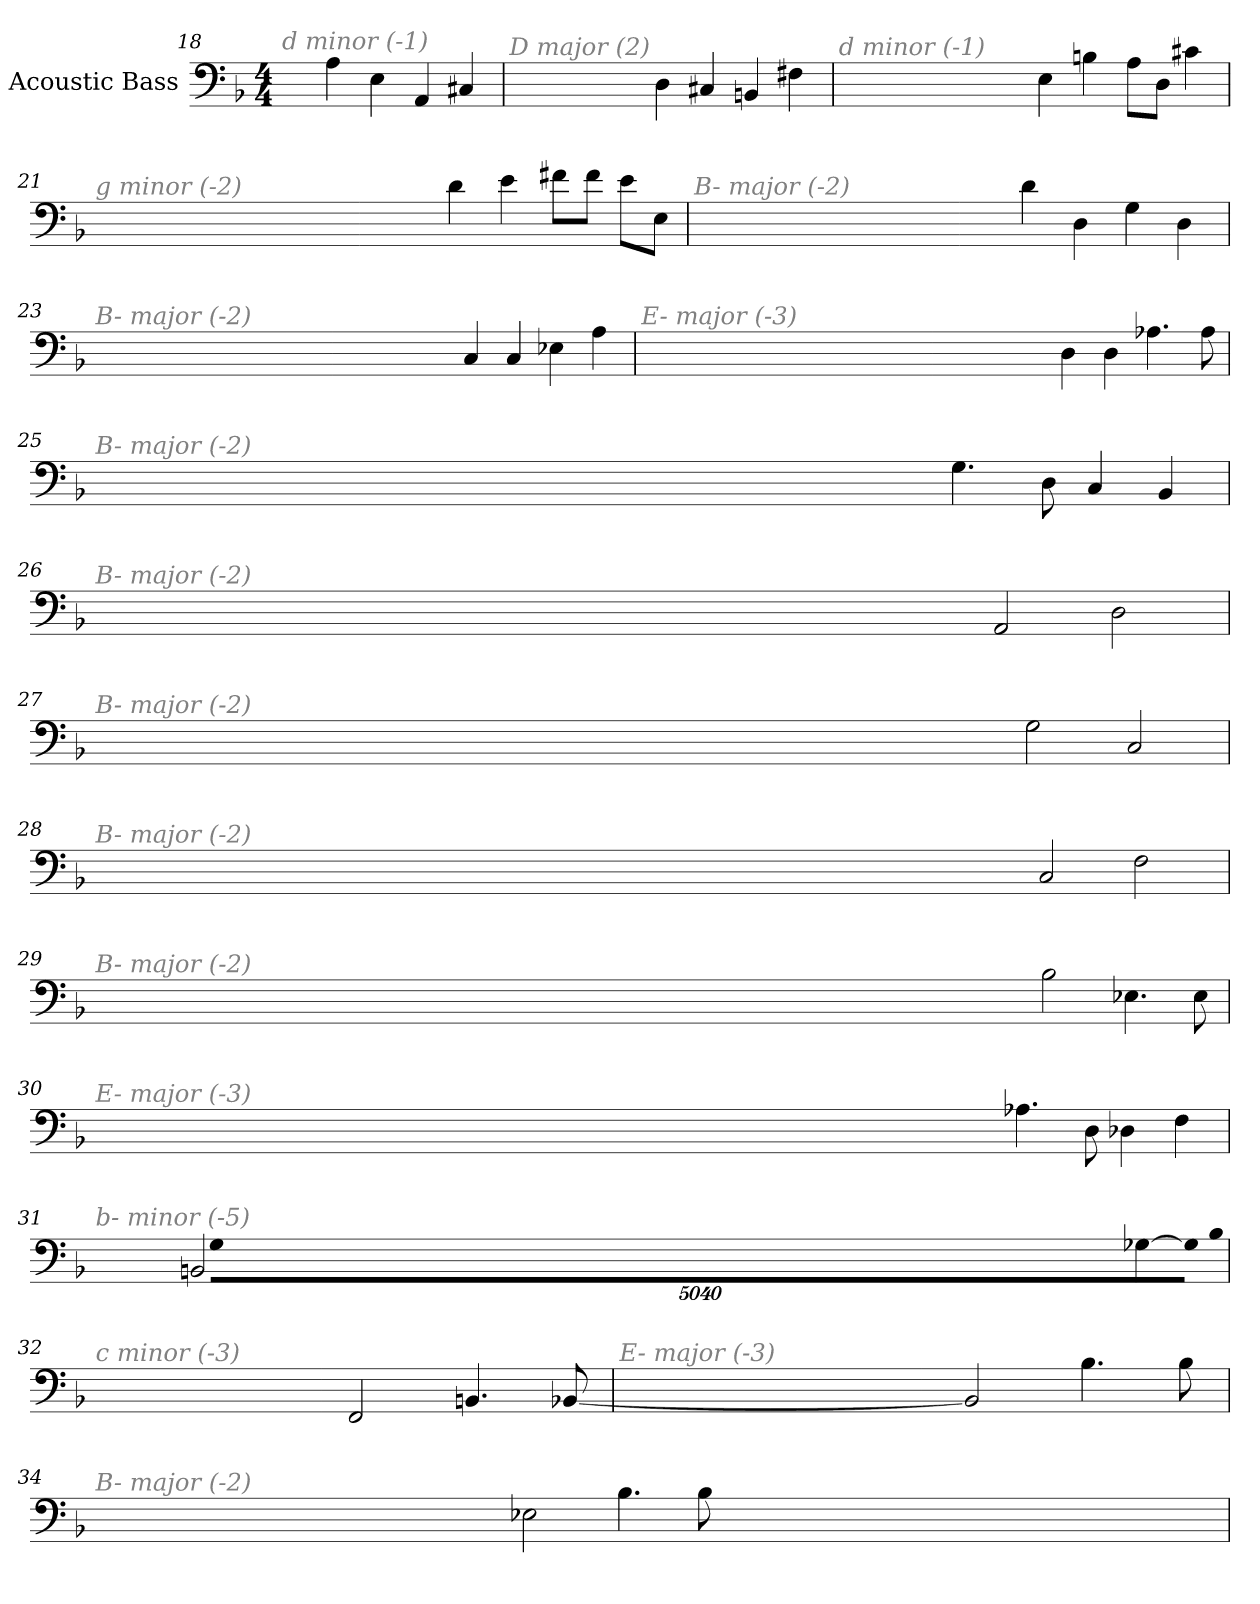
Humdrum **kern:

**kern
*part1
*staff1
*I"Acoustic Bass
*clefF4
*ITrd7c12
*k[b-]
*F:
*M4/4
=18
!LO:TX:i:color=#808080:t=d minor (-1)
4AA
4EE
4AAA
4CC#X
=19
!LO:TX:i:color=#808080:t=D major (2)
4DD
4CC#X
4BBBn
4FF#X
=20
!LO:TX:i:color=#808080:t=d minor (-1)
4EE
4BBn
8AAL
8DDJ
4C#X
=21
!LO:TX:i:color=#808080:t=g minor (-2)
4D
4E
8F#XL
8F#J
8EL
8EEJ
=22
!LO:TX:i:color=#808080:t=B- major (-2)
4D
4DD
4GG
4DD
=23
!LO:TX:i:color=#808080:t=B- major (-2)
4CC
4CC
4EE-X
4AA
=24
!LO:TX:i:color=#808080:t=E- major (-3)
4DD
4DD
4.AA-X
8AA-
=25
!LO:TX:i:color=#808080:t=B- major (-2)
4.GG
8DD
4CC
4BBB-
=26
!LO:TX:i:color=#808080:t=B- major (-2)
2AAA
2DD
=27
!LO:TX:i:color=#808080:t=B- major (-2)
2GG
2CC
=28
!LO:TX:i:color=#808080:t=B- major (-2)
2CC
2FF
=29
!LO:TX:i:color=#808080:t=B- major (-2)
2BB-
4.EE-X
8EE-
=30
!LO:TX:i:color=#808080:t=E- major (-3)
4.AA-X
8DD
4DD-X
4FF
=31
!LO:TX:i:color=#808080:t=b- minor (-5)
[4GG-X
!LO:N:vis=8
40320%3347GG-L]
!LO:N:vis=8
40320%3347BB-
!LO:N:vis=8
40320%3347GG-J
2BBBn
=32
!LO:TX:i:color=#808080:t=c minor (-3)
2FFF
4.BBBn
[8BBB-X
=33
!LO:TX:i:color=#808080:t=E- major (-3)
2BBB-]
4.BB-
8BB-
=34
!LO:TX:i:color=#808080:t=B- major (-2)
2EE-X
4.BB-
8BB-
=
*-
